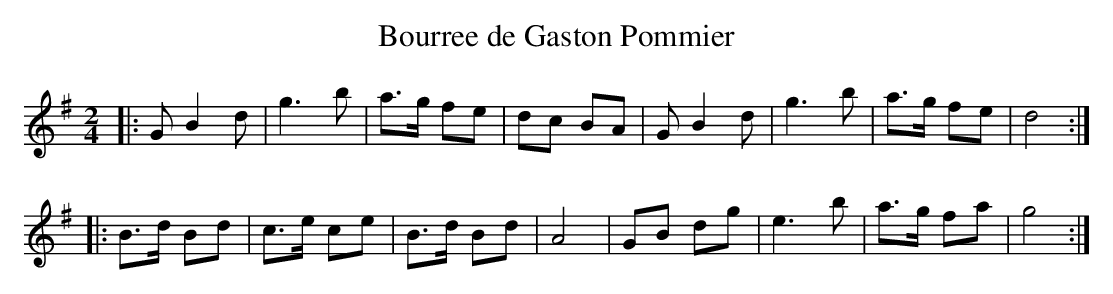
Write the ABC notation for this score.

X:1
T:Bourree de Gaston Pommier
L:1/8
M:2/4
K:G major
|:GB2d|g3b|a>g fe|dc BA|GB2d|g3b|a>g fe|d4:|
|:B>d Bd|c>e ce|B>d Bd|A4|GB dg|e3b|a>g fa|g4:|
